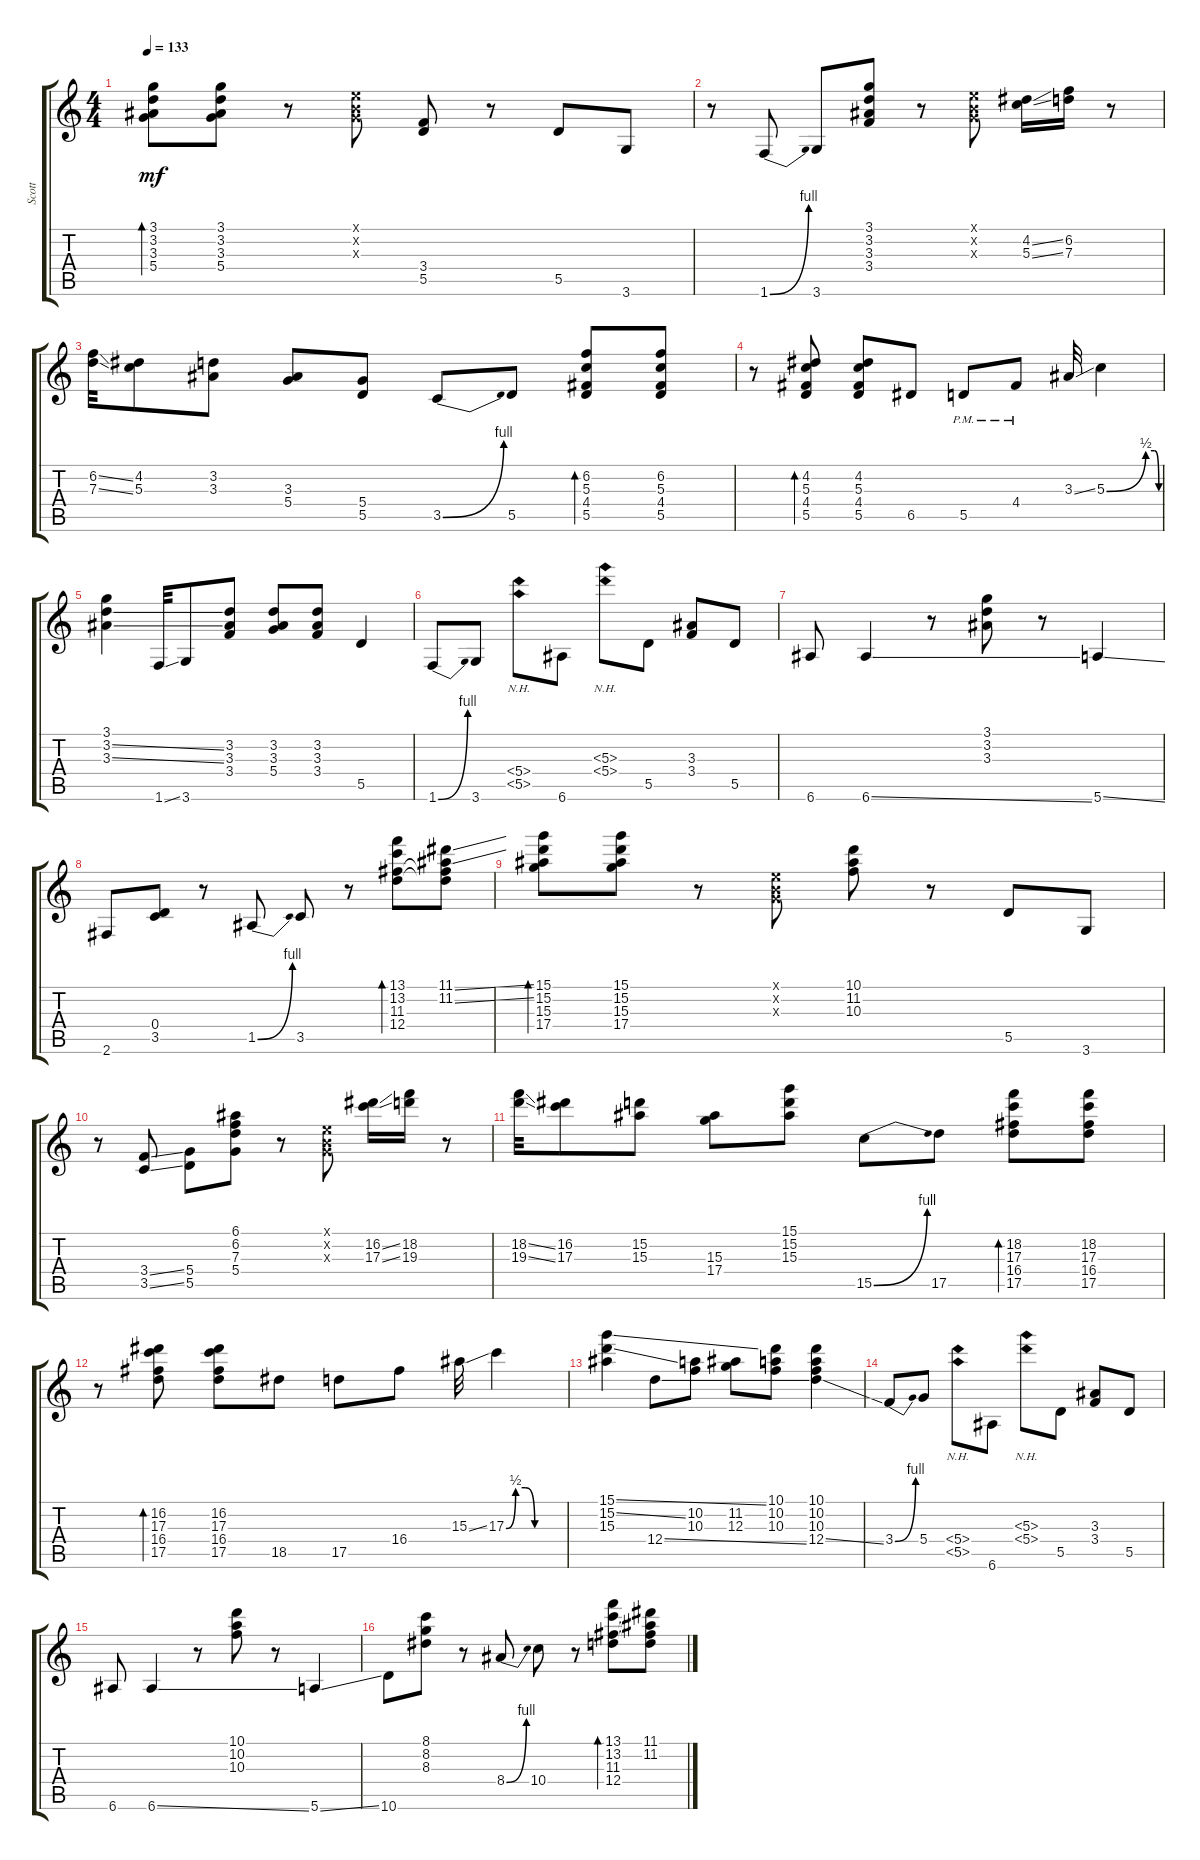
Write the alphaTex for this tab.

\track ("Scott" "Scott") {instrument acousticguitarsteel}
\staff {score tabs}
\tuning (E4 B3 G3 D3 A2 E2) {hide}
\ts (4 4)
\tempo 133
\clef g2
\ks c
(3.1 3.2 3.3 5.4).8{bd 30 dy mf} (3.1 3.2 3.3 5.4).8 r.8 (0.1{x} 0.2{x} 0.3{x}).8 (3.4 5.5).8 r.8 5.5.8 3.6.8 |
r.8 1.6{be (bend 0 0 60 4)}.8 3.6.8 (3.1 3.2 3.3 3.4).8 r.8 (0.1{x} 0.2{x} 0.3{x}).8 (4.2{ss} 5.3{ss}).16 (6.2 7.3).16 r.8 |
(6.2{ss} 7.3{ss}).32 (4.2 5.3).8 (3.2 3.3).8 (3.3 5.4).8 (5.4 5.5).8 3.5{be (bend 0 0 60 4)}.8 5.5.8 (6.2 5.3 4.4 5.5).8{bd 30} (6.2 5.3 4.4 5.5).8 |
r.8 (4.2 5.3 4.4 5.5).8{bd 30} (4.2 5.3 4.4 5.5).8 6.5.8 5.5{pm}.8 4.4{pm}.8 3.3{ss}.32 5.3{be (custom 0 0 45 2 55 2 60 0 60 0)}.4 |
(3.1 3.2{ss} 3.3{ss}).4 1.6{ss}.32 3.6.8 (3.2 3.3 3.4).8 (3.2 3.3 5.4).8 (3.2 3.3 3.4).8 5.5.4 |
1.6{be (bend 0 0 60 4)}.8 3.6.8 (5.4{nh} 5.5{nh}).8 6.6.8 (5.3{nh} 5.4{nh}).8 5.5.8 (3.3 3.4).8 5.5.8 |
6.6.8 6.6{ss}.4 r.8 (3.1 3.2 3.3).8 r.8 5.6{ss}.4 |
2.6.8 (0.4 3.5).8 r.8 1.5{be (bend 0 0 60 4)}.8 3.5.8 r.8 (13.1 13.2 11.3 12.4).8{bd 30} (11.1{ss} 11.2{ss} 11.3{t} 12.4{t}).8 |
(15.1 15.2 15.3 17.4).8{bd 30} (15.1 15.2 15.3 17.4).8 r.8 (0.1{x} 0.2{x} 0.3{x}).8 (10.1 11.2 10.3).8 r.8 5.5.8 3.6.8 |
r.8 (3.4{ss} 3.5{ss}).8 (5.4 5.5).8 (6.1 6.2 7.3 5.4).8 r.8 (0.1{x} 0.2{x} 0.3{x}).8 (16.2{ss} 17.3{ss}).16 (18.2 19.3).16 r.8 |
(18.2{ss} 19.3{ss}).32 (16.2 17.3).8 (15.2 15.3).8 (15.3 17.4).8 (15.1 15.2 15.3).8 15.5{be (bend 0 0 60 4)}.8 17.5.8 (18.2 17.3 16.4 17.5).8{bd 30} (18.2 17.3 16.4 17.5).8 |
r.8 (16.2 17.3 16.4 17.5).8{bd 30} (16.2 17.3 16.4 17.5).8 18.5.8 17.5.8 16.4.8 15.3{ss}.32 17.3{be (custom 0 0 10 2 20 2 30 0 60 0)}.4 |
(15.1{ss} 15.2{ss} 15.3).4 12.4{ss}.8 (10.2 10.3).8 (11.2 12.3).8 (10.1 10.2 10.3).8 (10.1 10.2 10.3 12.4{ss}).4 |
3.4{be (bend 0 0 60 4)}.8 5.4.8 (5.4{nh} 5.5{nh}).8 6.6.8 (5.3{nh} 5.4{nh}).8 5.5.8 (3.3 3.4).8 5.5.8 |
6.6.8 6.6{ss}.4 r.8 (10.1 10.2 10.3).8 r.8 5.6{ss}.4 |
10.6.8 (8.1 8.2 8.3).8 r.8 8.4{be (bend 0 0 60 4)}.8 10.4.8 r.8 (13.1 13.2 11.3 12.4).8{bd 30} (11.1{ss} 11.2{ss} 11.3{t} 12.4{t}).8
